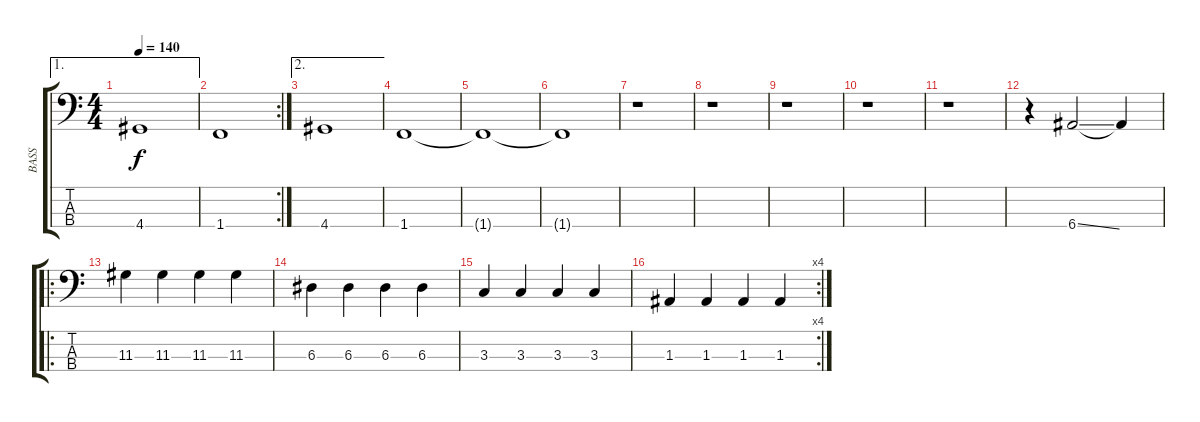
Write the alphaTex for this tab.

\track ("BASS" "BASS") {instrument electricbassfinger}
\staff {score tabs}
\tuning (G2 D2 A1 E1) {hide}
\ae 1
\ts (4 4)
\tempo 140
\clef f4
\ks c
4.4.1{dy f} |
\rc 2
1.4.1 |
\ae 2
4.4.1 |
1.4.1 |
1.4{t}.1 |
1.4{t}.1 |
r.1 |
r.1 |
r.1 |
r.1 |
r.1 |
r.4 6.4{ss}.2 6.4{t}.4 |
\ro
11.3.4 11.3.4 11.3.4 11.3.4 |
6.3.4 6.3.4 6.3.4 6.3.4 |
3.3.4 3.3.4 3.3.4 3.3.4 |
\rc 4
1.3.4 1.3.4 1.3.4 1.3.4
